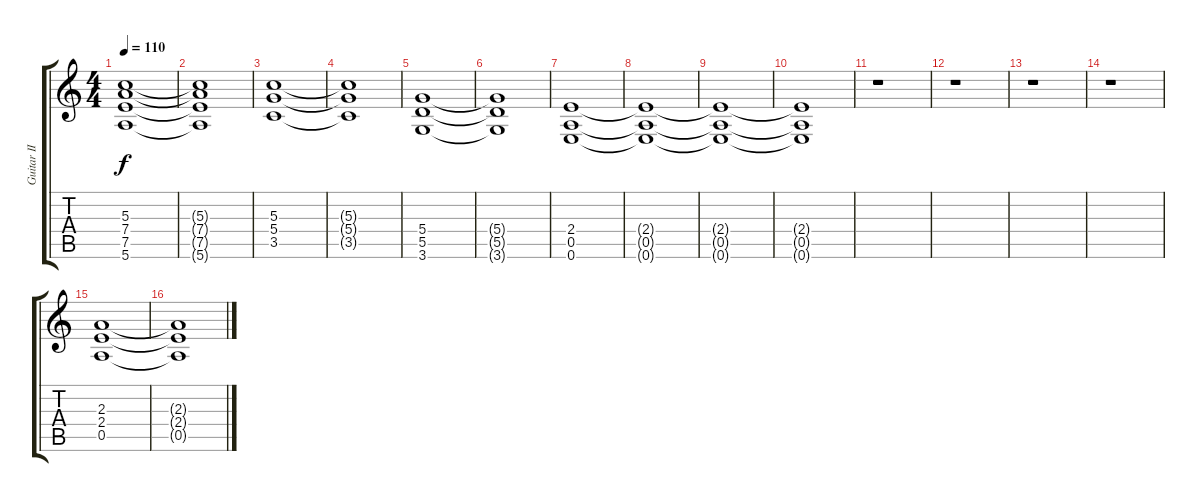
\track ("Guitar II" "Guitar II") {instrument distortionguitar}
\staff {score tabs}
\tuning (E4 B3 G3 D3 A2 E2) {hide}
\ts (4 4)
\tempo 110
\clef g2
\ks c
(5.3 7.4 7.5 5.6).1{dy f} |
(5.3{t} 7.4{t} 7.5{t} 5.6{t}).1 |
(5.3 5.4 3.5).1 |
(5.3{t} 5.4{t} 3.5{t}).1 |
(5.4 5.5 3.6).1 |
(5.4{t} 5.5{t} 3.6{t}).1 |
(2.4 0.5 0.6).1{volume 0} |
(2.4{t} 0.5{t} 0.6{t}).1 |
(2.4{t} 0.5{t} 0.6{t}).1 |
(2.4{t} 0.5{t} 0.6{t}).1 |
r.1 |
r.1 |
r.1 |
r.1{volume 11} |
(2.3 2.4 0.5).1{volume 0} |
(2.3{t} 2.4{t} 0.5{t}).1
